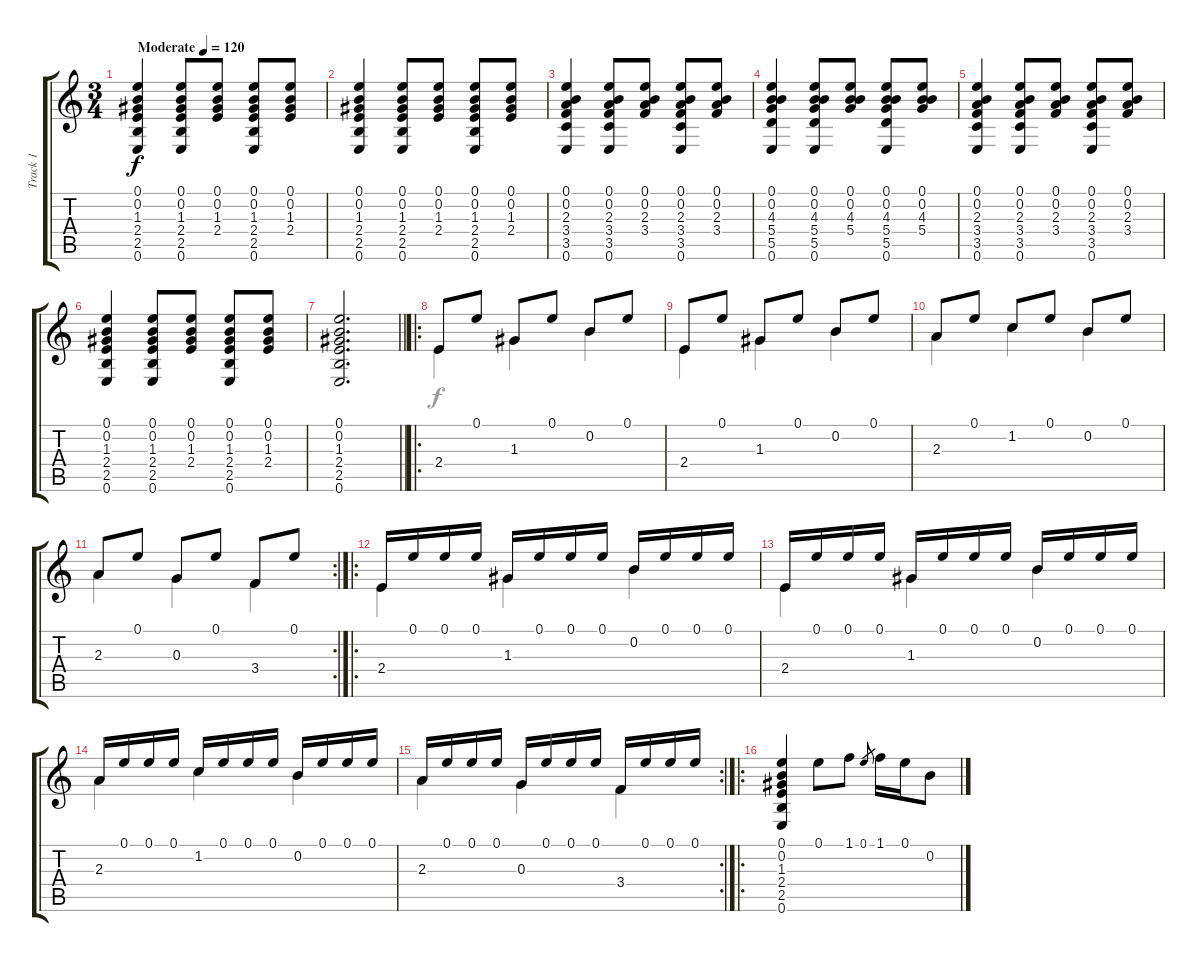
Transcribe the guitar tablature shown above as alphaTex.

\track ("Track 1" "Track 1") {instrument acousticguitarnylon}
\staff {score tabs}
\tuning (E4 B3 G3 D3 A2 E2) {hide}
\voice
\ts (3 4)
\tempo (120 "Moderate")
\clef g2
\ks c
(0.1 0.2 1.3 2.4 2.5 0.6).4{dy f instrument acousticguitarnylon} (0.1 0.2 1.3 2.4 2.5 0.6).8 (0.1 0.2 1.3 2.4).8 (0.1 0.2 1.3 2.4 2.5 0.6).8 (0.1 0.2 1.3 2.4).8 |
(0.1 0.2 1.3 2.4 2.5 0.6).4 (0.1 0.2 1.3 2.4 2.5 0.6).8 (0.1 0.2 1.3 2.4).8 (0.1 0.2 1.3 2.4 2.5 0.6).8 (0.1 0.2 1.3 2.4).8 |
(0.1 0.2 2.3 3.4 3.5 0.6).4 (0.1 0.2 2.3 3.4 3.5 0.6).8 (0.1 0.2 2.3 3.4).8 (0.1 0.2 2.3 3.4 3.5 0.6).8 (0.1 0.2 2.3 3.4).8 |
(0.1 0.2 4.3 5.4 5.5 0.6).4 (0.1 0.2 4.3 5.4 5.5 0.6).8 (0.1 0.2 4.3 5.4).8 (0.1 0.2 4.3 5.4 5.5 0.6).8 (0.1 0.2 4.3 5.4).8 |
(0.1 0.2 2.3 3.4 3.5 0.6).4 (0.1 0.2 2.3 3.4 3.5 0.6).8 (0.1 0.2 2.3 3.4).8 (0.1 0.2 2.3 3.4 3.5 0.6).8 (0.1 0.2 2.3 3.4).8 |
(0.1 0.2 1.3 2.4 2.5 0.6).4 (0.1 0.2 1.3 2.4 2.5 0.6).8 (0.1 0.2 1.3 2.4).8 (0.1 0.2 1.3 2.4 2.5 0.6).8 (0.1 0.2 1.3 2.4).8 |
\barLineRight lightlight
(0.1 0.2 1.3 2.4 2.5 0.6).2{d} |
\ro
2.4.8 0.1.8 1.3.8 0.1.8 0.2.8 0.1.8 |
2.4.8 0.1.8 1.3.8 0.1.8 0.2.8 0.1.8 |
2.3.8 0.1.8 1.2.8 0.1.8 0.2.8 0.1.8 |
\rc 2
2.3.8 0.1.8 0.3.8 0.1.8 3.4.8 0.1.8 |
\ro
2.4.16 0.1.16 0.1.16 0.1.16 1.3.16 0.1.16 0.1.16 0.1.16 0.2.16 0.1.16 0.1.16 0.1.16 |
2.4.16 0.1.16 0.1.16 0.1.16 1.3.16 0.1.16 0.1.16 0.1.16 0.2.16 0.1.16 0.1.16 0.1.16 |
2.3.16 0.1.16 0.1.16 0.1.16 1.2.16 0.1.16 0.1.16 0.1.16 0.2.16 0.1.16 0.1.16 0.1.16 |
\rc 2
2.3.16 0.1.16 0.1.16 0.1.16 0.3.16 0.1.16 0.1.16 0.1.16 3.4.16 0.1.16 0.1.16 0.1.16 |
\ro
(0.1 0.2 1.3 2.4 2.5 0.6).4 0.1.8 1.1.8 0.1.8{gr} 1.1.16 0.1.16 0.2.8
\voice
\clef g2
\ottava regular
\simile none
\ks c
|
|
|
|
|
|
\barLineRight lightlight
|
2.4.4 1.3.4 0.2.4 |
2.4.4 1.3.4 0.2.4 |
2.3.4 1.2.4 0.2.4 |
2.3.4 0.3.4 3.4.4 |
2.4.4 1.3.4 0.2.4 |
2.4.4 1.3.4 0.2.4 |
2.3.4 1.2.4 0.2.4 |
2.3.4 0.3.4 3.4.4 |
